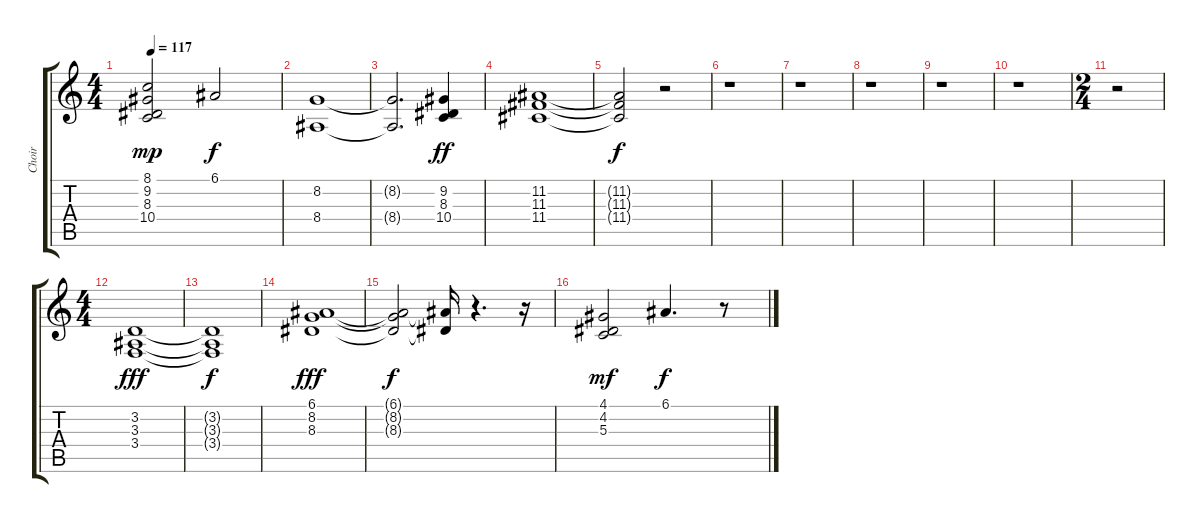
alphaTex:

\track ("Choir" "Choir") {instrument choiraahs}
\staff {score tabs}
\tuning (E4 B3 G3 D3 A2 E2) {hide}
\ts (4 4)
\tempo 117
\clef g2
\ks c
(8.1 9.2 8.3 10.4).2{dy mp} 6.1.2{dy f} |
(8.2 8.4).1 |
(8.2{t} 8.4{t}).2{d} (9.2 8.3 10.4).4{dy ff} |
(11.2 11.3 11.4).1 |
(11.2{t} 11.3{t} 11.4{t}).2{dy f} r.2 |
r.1 |
r.1 |
r.1 |
r.1 |
r.1 |
\ts (2 4)
r.2 |
\ts (4 4)
(3.2 3.3 3.4).1{dy fff} |
(3.2{t} 3.3{t} 3.4{t}).1{dy f} |
(6.1 8.2 8.3).1{dy fff} |
(6.1{t} 8.2{t} 8.3{t}).2{dy f} (6.1{t} 8.3{t}).16 r.4{d} r.16 |
(4.1 4.2 5.3).2{dy mf} 6.1.4{d dy f} r.8
